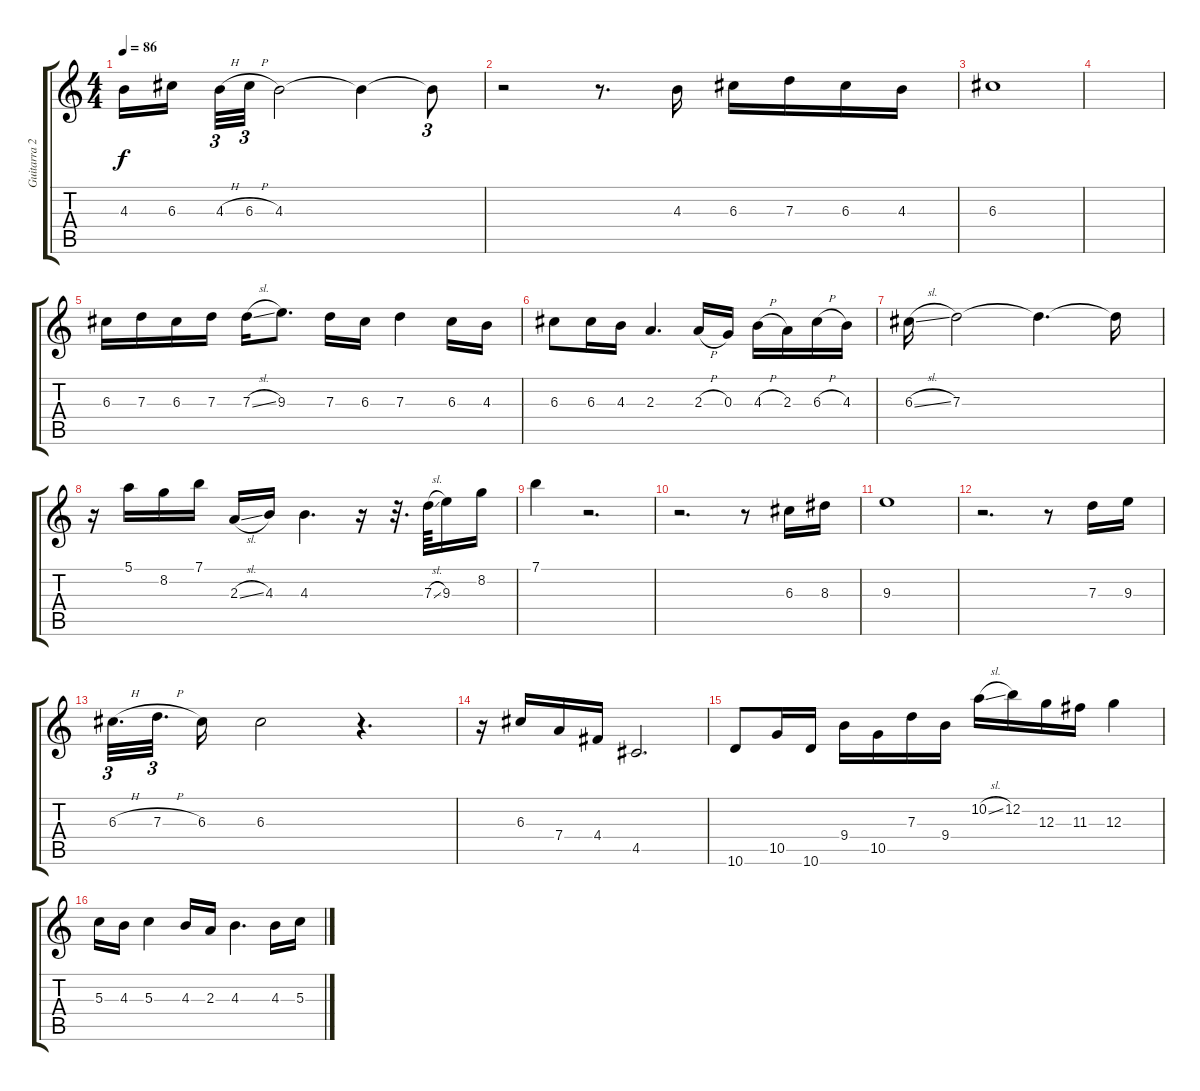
\track ("Guitarra 2" "Guitarra 2") {instrument acousticguitarnylon}
\staff {score tabs}
\tuning (E4 B3 G3 D3 A2 E2) {hide}
\ts (4 4)
\tempo 86
\clef g2
\ks c
4.3.16{dy f} 6.3.16{beam splitsecondary} 4.3{h}.32{tu (3 2)} 6.3{h}.32{tu (3 2)} 4.3.2 4.3{t}.4 4.3{t}.8{tu (3 2)} |
r.2 r.8{d} 4.3.16 6.3.16 7.3.16 6.3.16 4.3.16 |
6.3.1 |
|
6.3.16 7.3.16 6.3.16 7.3.16 7.3{sl}.16 9.3.8{d} 7.3.16 6.3.16 7.3.4 6.3.16 4.3.16 |
6.3.8 6.3.16 4.3.16 2.3.4{d} 2.3{h}.16 0.3.16 4.3{h}.16 2.3.16 6.3{h}.16 4.3.16 |
6.3{sl}.16 7.3.2 7.3{t}.4{d} 7.3{t}.16 |
r.16 5.1.16 8.2.16 7.1.16 2.3{sl}.16 4.3.16 4.3.4{d} r.16 r.32{d} 7.3{sl}.64 9.3.16 8.2.16 |
7.1.4 r.2{d} |
r.2{d} r.8 6.3.16 8.3.16 |
9.3.1 |
r.2{d} r.8 7.3.16 9.3.16 |
6.3{h}.32{d tu (3 2)} 7.3{h}.32{d tu (3 2) beam splitsecondary} 6.3.16 6.3.2 r.4{d} |
r.16 6.3.16 7.4.16 4.4.16 4.5.2{d} |
10.6.8 10.5.16 10.6.16 9.4.16 10.5.16 7.3.16 9.4.16 10.2{sl}.16 12.2.16 12.3.16 11.3.16 12.3.4 |
5.3.16 4.3.16 5.3.4 4.3.16 2.3.16 4.3.4{d} 4.3.16 5.3.16
